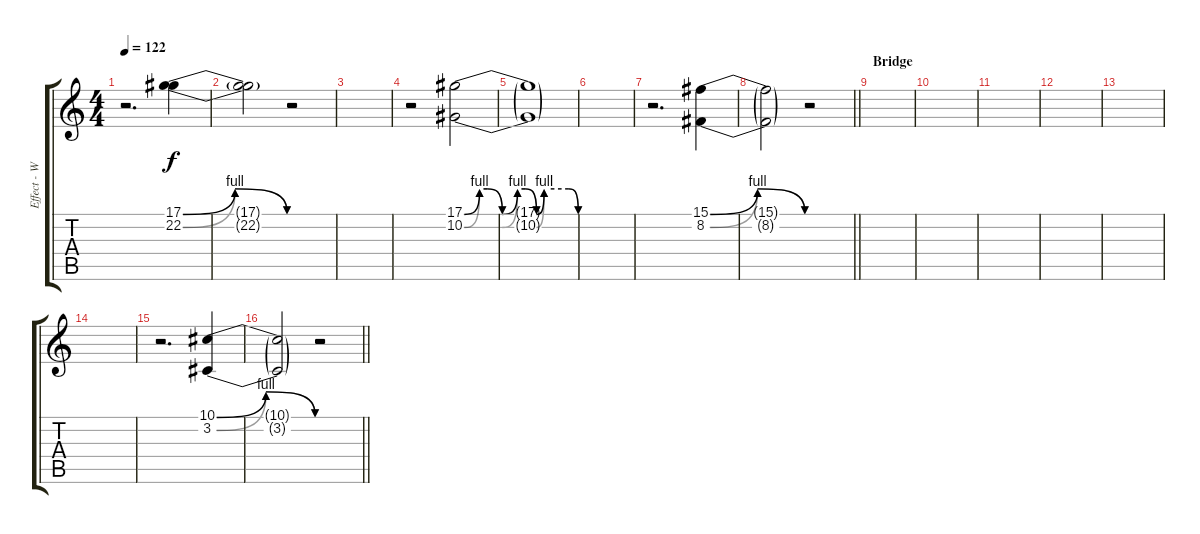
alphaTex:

\track ("Effect - Whales" "Effect - W") {instrument fx6goblins}
\staff {score tabs}
\tuning (Eb4 Bb3 Gb3 Db3 Ab2 Eb2) {hide}
\ts (4 4)
\tempo 122
\clef g2
\ks c
r.2{d dy f} (17.1{be (bendrelease 0 0 20 4 40 4 60 0)} 22.2{be (bendrelease 0 0 20 4 40 4 60 0)}).4 |
(17.1{t} 22.2{t}).2 r.2 |
|
r.2 (17.1{be (custom 0 0 8 4 12 4 20 0 28 4 32 4 38 0 42 4 55 4 60 0)} 10.2{be (custom 0 0 8 4 12 4 20 0 28 4 32 4 38 0 42 4 55 4 60 0)}).2 |
(17.1{t} 10.2{t}).1 |
|
r.2{d} (15.1{be (bendrelease 0 0 10 4 30 4 60 0)} 8.2{be (bendrelease 0 0 10 4 30 4 60 0)}).4 |
\barLineRight lightlight
(15.1{t} 8.2{t}).2 r.2 |
\section ("" "Bridge")
|
|
|
|
|
|
r.2{d} (10.1{be (bendrelease 0 0 20 4 40 4 60 0)} 3.2{be (bendrelease 0 0 20 4 40 4 60 0)}).4 |
\barLineRight lightlight
(10.1{t} 3.2{t}).2 r.2
